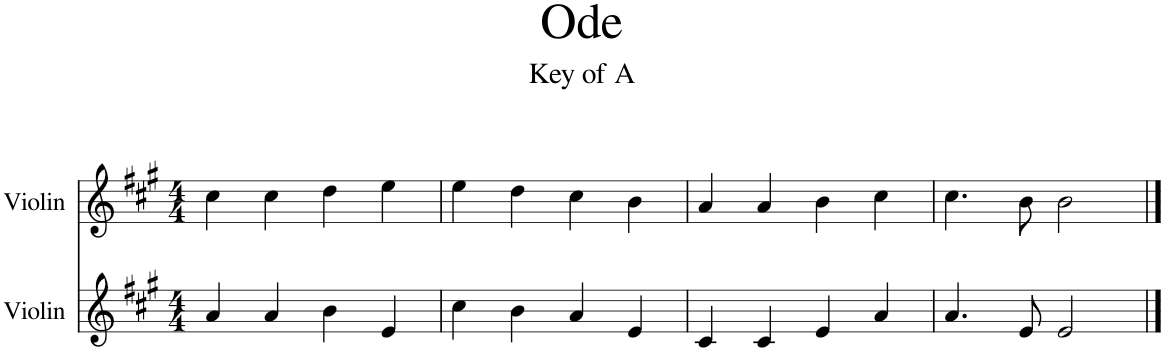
**kern	**kern
*part2	*part1
*staff2	*staff1
*I"Violin	*I"Violin
*I'Vln.	*I'Vln.
*clefG2	*clefG2
*k[f#c#g#]	*k[f#c#g#]
*M4/4	*M4/4
=1	=1
4a/	4cc#\
4a/	4cc#\
4b\	4dd\
4e/	4ee\
=2	=2
4cc#\	4ee\
4b\	4dd\
4a/	4cc#\
4e/	4b\
=3	=3
4c#/	4a/
4c#/	4a/
4e/	4b\
4a/	4cc#\
=4	=4
4.a/	4.cc#\
8e/	8b\
2e/	2b\
==	==
*-	*-
